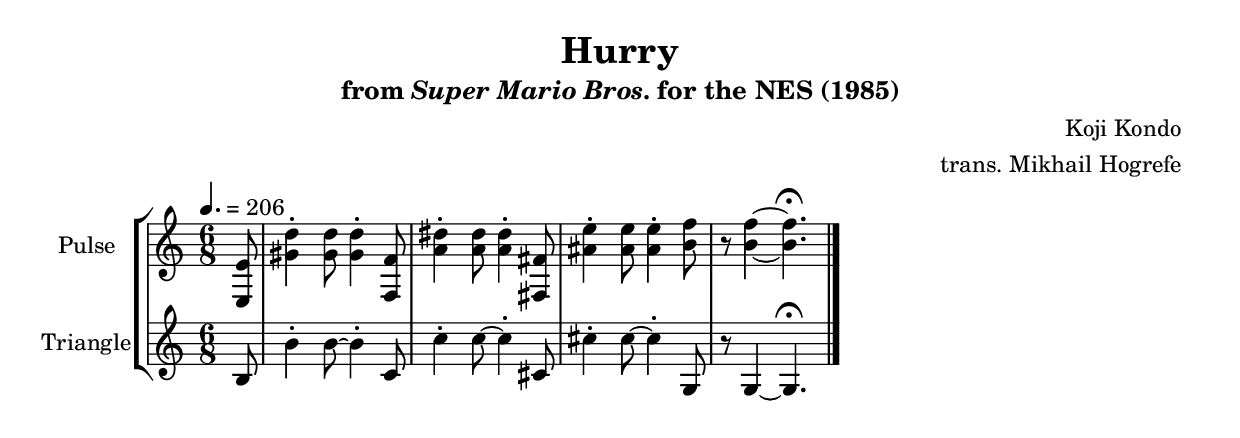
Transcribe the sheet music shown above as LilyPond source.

\version "2.22.0"

\book {
    \header {
        title = "Hurry"
        subtitle = \markup { "from" {\italic "Super Mario Bros."} "for the NES (1985)" }
        composer = "Koji Kondo"
        arranger = "trans. Mikhail Hogrefe"
    }

    \score {
        {
            \new StaffGroup <<
                \new Staff \relative c {
                    \set Staff.instrumentName = "Pulse"
                    \set Staff.shortInstrumentName = "P."
\time 6/8
\tempo 4. = 206
\partial 8 <e e'>8 |
<gis' d'>4-. 8 4-. <f, f'>8 |
<a' dis>4-. 8 4-. <fis, fis'>8 |
<ais' e'>4-. 8 4-. <b f'>8 |
r8 <b f'>4 ~ 4.\fermata |
\bar "|."
                }

                \new Staff \relative c' {
                    \set Staff.instrumentName = "Triangle"
                    \set Staff.shortInstrumentName = "T."
b8 |
b'4-. b8 ~ b4-. c,8 |
c'4-. c8 ~ c4-. cis,8 |
cis'4-. cis8 ~ cis4-. g,8 |
r8 g4 ~ g4.\fermata
                }
            >>
        }
        \layout {
            \context {
                \Staff
                \RemoveEmptyStaves
            }
            \context {
                \DrumStaff
                \RemoveEmptyStaves
            }
        }
        \midi {}
    }
}
